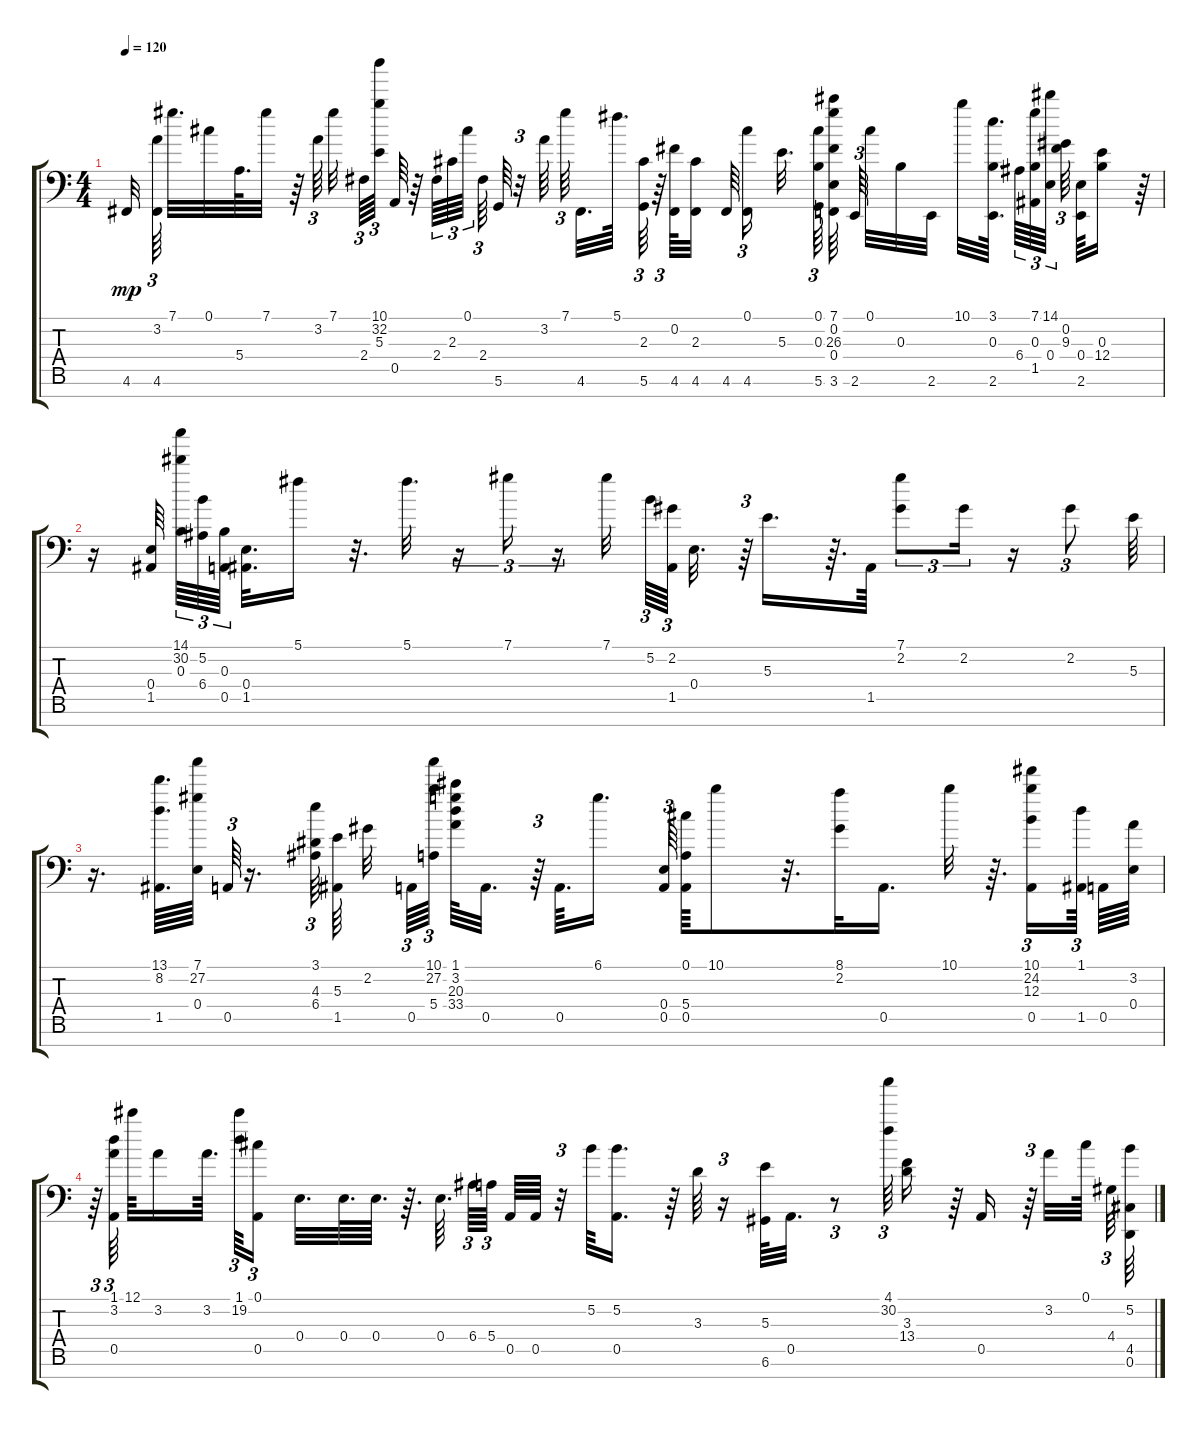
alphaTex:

\track "" {instrument acousticgrandpiano}
\staff {score tabs}
\tuning (Db5 Gb4 B3 E3 A2 D2 G1) {hide}
\ts (4 4)
\tempo 120
\clef f4
\ks c
4.6.32{dy mp} (3.2 4.6).64{tu (3 2)} 7.1.32{d} 0.1.32 5.4.64{d} 7.1.32 r.64 3.2.64{tu (3 2)} 7.1.32 2.4.64{tu (3 2)} (10.1 32.2 5.3).64{tu (3 2)} 0.5.64 r.64 2.4.64{tu (3 2)} 2.3.64{tu (3 2)} 0.1.64{tu (3 2)} 2.4.64{tu (3 2)} 5.6.64 r.32{tu (3 2)} 3.2.64 7.1.64{tu (3 2)} 4.6.32{d} 5.1.64{d} (2.3 5.6).64{tu (3 2)} r.64{tu (3 2)} (0.2 4.6).64 (2.3 4.6).32 4.6.64 (0.1 4.6).16{tu (3 2)} 5.3.32{d} (0.1 0.3 5.6).64{tu (3 2)} (7.1 0.2 26.3 0.4 3.6).64 2.6.64{tu (3 2)} 0.1.32 0.3.32 2.6.32 10.1.32 (3.1 0.3 2.6).64{d} 6.4.64{tu (3 2)} (7.1 0.3 1.5).64{tu (3 2)} (14.1 0.4).64{tu (3 2)} (0.2 9.3).64{tu (3 2)} (0.4 2.6).64 (0.3 12.4).16 r.64 |
r.16 (0.4 1.5).64 (14.1 30.2 0.3).64{tu (3 2)} (5.2 6.4).64{tu (3 2)} (0.3 0.5).64{tu (3 2)} (0.4 1.5).32{d} 5.1.16 r.32{d} 5.1.32{d} r.16{tu (3 2)} 7.1.16{tu (3 2)} r.16{tu (3 2)} 7.1.32 5.2.64{tu (3 2)} (2.2 1.5).64{tu (3 2)} 0.4.32{d} r.64{tu (3 2)} 5.3.16{d} r.64{d} 1.5.64 (7.1 2.2).8{tu (3 2)} 2.2.16{tu (3 2)} r.16 2.2.8{tu (3 2)} 5.3.64 |
r.16{d} (13.1 8.2 1.5).64{d} (7.1 27.2 0.4).64 0.5.64{tu (3 2)} r.16{d} (3.1 4.3 6.4).64{tu (3 2)} (5.3 1.5).64 2.2.32 0.5.64{tu (3 2)} (10.1 27.2 5.4).64{tu (3 2)} (1.1 3.2 20.3 33.4).64 0.5.32{d} r.64{tu (3 2)} 0.5.64{d} 6.1.16{d} (0.4 0.5).64{tu (3 2)} (0.1 5.4 0.5).64 10.1.8 r.32{d} (8.1 2.2).32 0.5.16{d} 10.1.32 r.64{d} (10.1 24.2 12.3 0.5).16{tu (3 2)} (1.1 1.5).64{tu (3 2)} 0.5.64 (3.2 0.4).64 |
r.64{tu (3 2)} (1.1 3.2 0.5).64{tu (3 2)} 12.1.64 3.2.16 3.2.64{d} (1.1 19.2).64{tu (3 2)} (0.1 0.5).16{tu (3 2)} 0.4.32{d} 0.4.64{d} 0.4.64{d} r.64{d} 0.4.64{d} 6.4.64{tu (3 2)} 5.4.64{tu (3 2)} 0.5.64 0.5.64 r.32{tu (3 2)} 5.2.64 (5.2 0.5).16{d} r.64 3.3.64 r.16{tu (3 2)} (5.3 6.6).64 0.5.32{d} r.8{tu (3 2)} (4.1 30.2).64{tu (3 2)} (3.3 13.4).16 r.64 0.5.16 r.64{tu (3 2)} 3.2.32 0.1.64 4.4.64{tu (3 2)} (5.2 4.5 0.6).64
